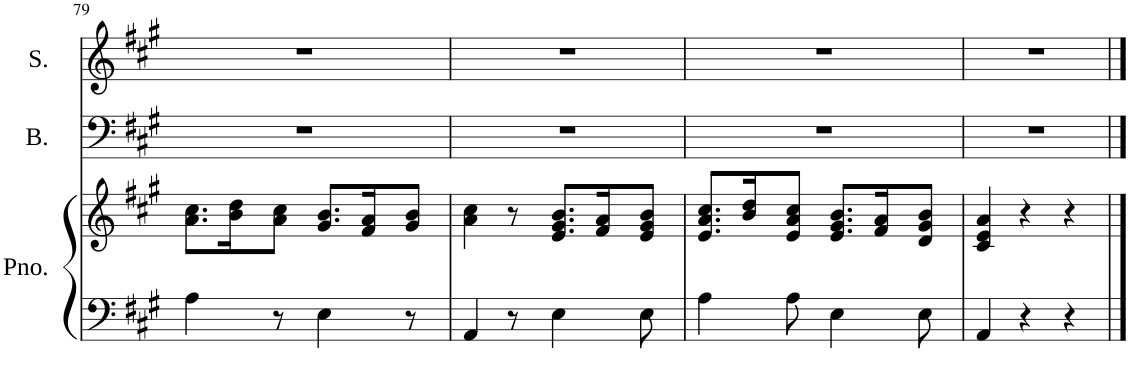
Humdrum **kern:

**kern	**kern	**kern	**kern
*part3	*part3	*part2	*part1
*staff4	*staff3	*staff2	*staff1
*I"Piano	*	*I"Bass	*I"Soprano
*I'Pno.	*	*I'B.	*I'S.
!!LO:PB:g=z
*clefF4	*clefG2	*clefF4	*clefG2
*k[f#c#g#]	*k[f#c#g#]	*k[f#c#g#]	*k[f#c#g#]
*M6/8	*M6/8	*M6/8	*M6/8
=79	=79	=79	=79
4A\	8.a\ 8.cc#\L	2.r	2.r
.	16b\ 16dd\K	.	.
8r	8a\ 8cc#\J	.	.
4E\	8.g#/ 8.b/L	.	.
.	16f#/ 16a/K	.	.
8r	8g#/ 8b/J	.	.
=80	=80	=80	=80
4AA/	4a\ 4cc#\	2.r	2.r
8r	8r	.	.
4E\	8.e/ 8.g#/ 8.b/L	.	.
.	16f#/ 16a/K	.	.
8E\	8e/ 8g#/ 8b/J	.	.
=81	=81	=81	=81
4A\	8.e/ 8.a/ 8.cc#/L	2.r	2.r
.	16b/ 16dd/K	.	.
8A\	8e/ 8a/ 8cc#/J	.	.
4E\	8.e/ 8.g#/ 8.b/L	.	.
.	16f#/ 16a/K	.	.
8E\	8d/ 8g#/ 8b/J	.	.
=82	=82	=82	=82
4AA/	4c#/ 4e/ 4a/	2.r	2.r
4r	4r	.	.
4r	4r	.	.
==	==	==	==
*-	*-	*-	*-
